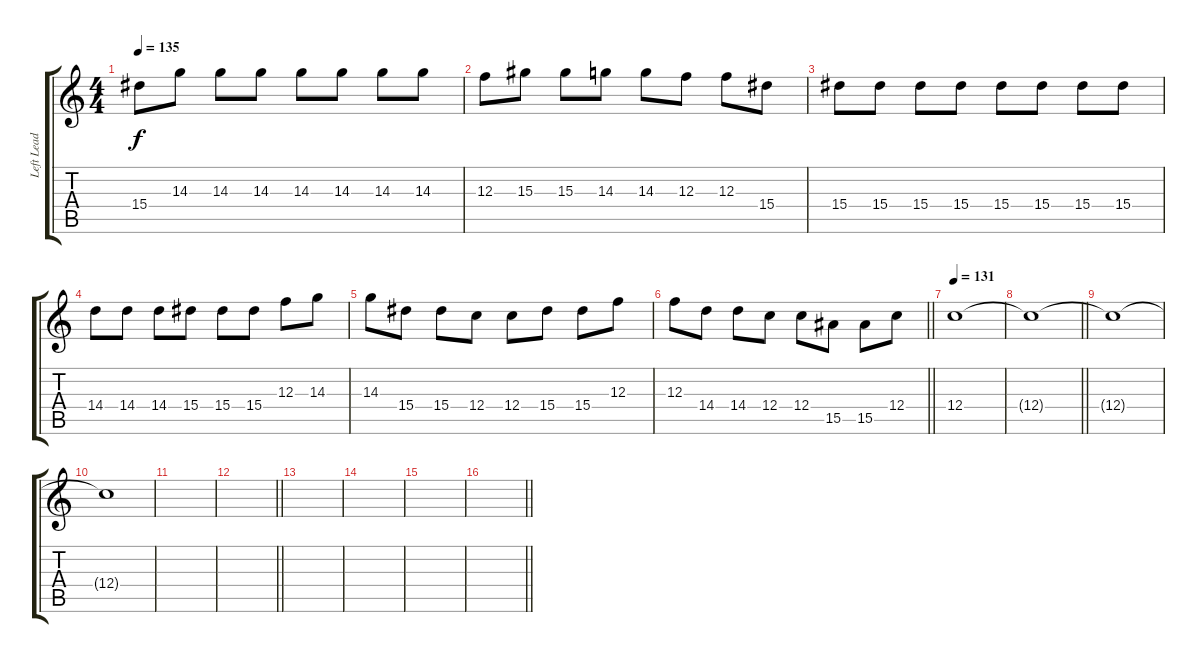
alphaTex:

\track ("Left Lead 1" "Left Lead ") {instrument distortionguitar}
\staff {score tabs}
\tuning (D4 A3 F3 C3 G2 C2) {hide}
\ts (4 4)
\section ("" "")
\tempo 135
\clef g2
\ks c
15.4.8{dy f} 14.3.8 14.3.8 14.3.8 14.3.8 14.3.8 14.3.8 14.3.8 |
12.3.8 15.3.8 15.3.8 14.3.8 14.3.8 12.3.8 12.3.8 15.4.8 |
15.4.8 15.4.8 15.4.8 15.4.8 15.4.8 15.4.8 15.4.8 15.4.8 |
14.4.8 14.4.8 14.4.8 15.4.8 15.4.8 15.4.8 12.3.8 14.3.8 |
14.3.8 15.4.8 15.4.8 12.4.8 12.4.8 15.4.8 15.4.8 12.3.8 |
\barLineRight lightlight
12.3.8 14.4.8 14.4.8 12.4.8 12.4.8 15.5.8 15.5.8 12.4.8 |
\section ("" "")
\tempo 131
12.4.1{volume 0} |
\barLineRight lightlight
12.4{t}.1 |
\section ("" "")
12.4{t}.1 |
12.4{t}.1 |
|
\barLineRight lightlight
|
\section ("" "")
|
|
|
\barLineRight lightlight
